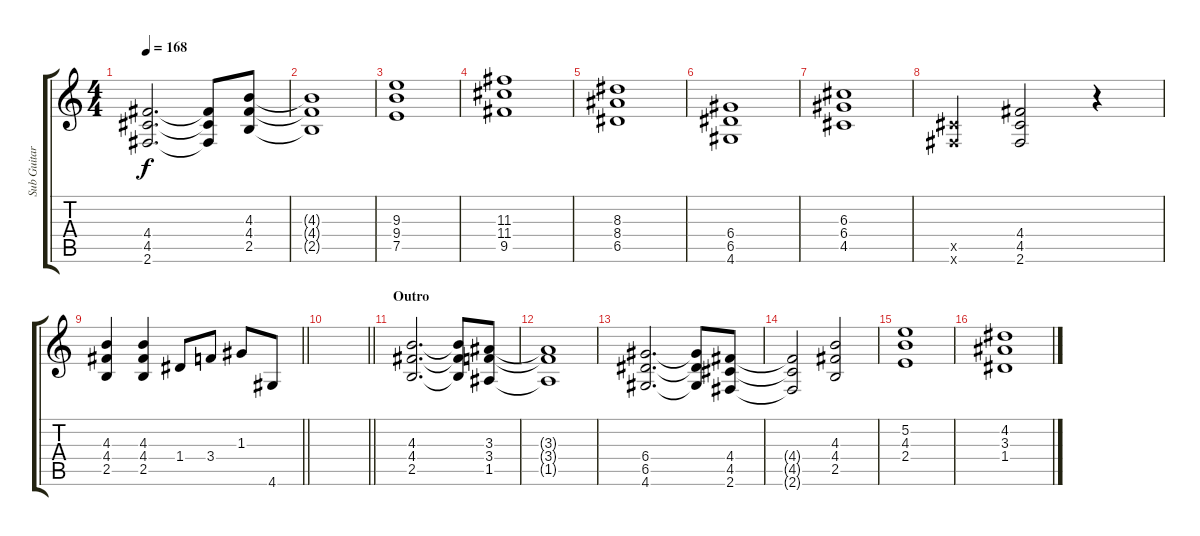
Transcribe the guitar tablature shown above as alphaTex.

\track ("Sub Guitar" "Sub Guitar") {instrument distortionguitar}
\staff {score tabs}
\tuning (E4 B3 G3 D3 A2 E2) {hide}
\ts (4 4)
\tempo 168
\clef g2
\ks c
(4.4 4.5 2.6).2{d dy f} (4.4{t} 4.5{t} 2.6{t}).8 (4.3 4.4 2.5).8 |
(4.3{t} 4.4{t} 2.5{t}).1 |
(9.3 9.4 7.5).1 |
(11.3 11.4 9.5).1 |
(8.3 8.4 6.5).1 |
(6.4 6.5 4.6).1 |
(6.3 6.4 4.5).1 |
(4.5{x} 2.6{x}).4 (4.4 4.5 2.6).2 r.4 |
\barLineRight lightlight
(4.3 4.4 2.5).4 (4.3 4.4 2.5).4 1.4.8 3.4.8 1.3.8 4.6.8 |
\barLineRight lightlight
|
\section ("" "Outro")
(4.3 4.4 2.5).2{d} (4.3{t} 4.4{t} 2.5{t}).8 (3.3 3.4 1.5).8 |
(3.3{t} 3.4{t} 1.5{t}).1 |
(6.4 6.5 4.6).2{d} (6.4{t} 6.5{t} 4.6{t}).8 (4.4 4.5 2.6).8 |
(4.4{t} 4.5{t} 2.6{t}).2 (4.3 4.4 2.5).2 |
(5.2 4.3 2.4).1 |
(4.2 3.3 1.4).1
